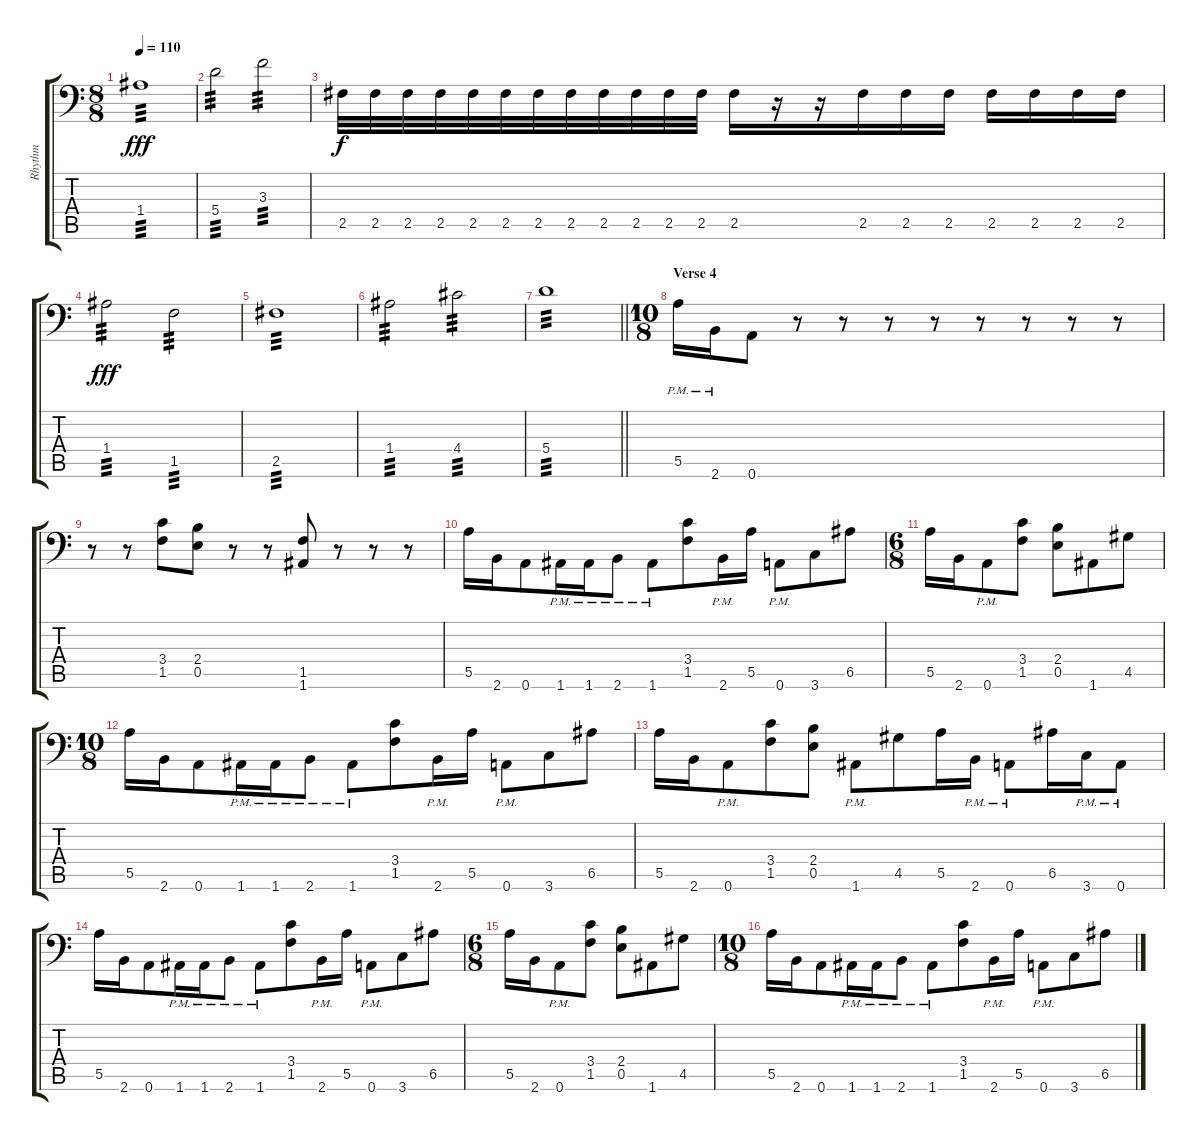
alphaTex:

\track ("Rhythm" "Rhythm") {instrument distortionguitar}
\staff {score tabs}
\tuning (B3 Gb3 D3 A2 E2 A1) {hide}
\ts (8 8)
\tempo 110
\clef f4
\ks c
1.4.1{tp 3 dy fff} |
5.4.2{tp 3} 3.3.2{tp 3} |
2.5.32{dy f} 2.5.32 2.5.32 2.5.32 2.5.32 2.5.32 2.5.32 2.5.32 2.5.32 2.5.32 2.5.32 2.5.32 2.5.16 r.16 r.16 2.5.16 2.5.16 2.5.16 2.5.16 2.5.16 2.5.16 2.5.16 |
1.4.2{tp 3 dy fff} 1.5.2{tp 3} |
2.5.1{tp 3} |
1.4.2{tp 3} 4.4.2{tp 3} |
\barLineRight lightlight
5.4.1{tp 3} |
\ts (10 8)
\section ("" "Verse 4")
5.5{pm}.16 2.6{pm}.16 0.6.8 r.8 r.8 r.8 r.8 r.8 r.8 r.8 r.8 |
r.8 r.8 (3.4 1.5).8 (2.4 0.5).8 r.8 r.8 (1.5 1.6).8 r.8 r.8 r.8 |
5.5.16 2.6.16 0.6.8 1.6{pm}.16 1.6{pm}.16 2.6{pm}.8 1.6{pm}.8 (3.4 1.5).8 2.6{pm}.16 5.5.16 0.6{pm}.8 3.6.8 6.5.8 |
\ts (6 8)
5.5.16 2.6.16 0.6{pm}.8 (3.4 1.5).8 (2.4 0.5).8 1.6.8 4.5.8 |
\ts (10 8)
5.5.16 2.6.16 0.6.8 1.6{pm}.16 1.6{pm}.16 2.6{pm}.8 1.6{pm}.8 (3.4 1.5).8 2.6{pm}.16 5.5.16 0.6{pm}.8 3.6.8 6.5.8 |
5.5.16 2.6.16 0.6{pm}.8 (3.4 1.5).8 (2.4 0.5).8 1.6{pm}.8 4.5.8 5.5.16 2.6{pm}.16 0.6{pm}.8 6.5.16 3.6{pm}.16 0.6{pm}.8 |
5.5.16 2.6.16 0.6.8 1.6{pm}.16 1.6{pm}.16 2.6{pm}.8 1.6{pm}.8 (3.4 1.5).8 2.6{pm}.16 5.5.16 0.6{pm}.8 3.6.8 6.5.8 |
\ts (6 8)
5.5.16 2.6.16 0.6{pm}.8 (3.4 1.5).8 (2.4 0.5).8 1.6.8 4.5.8 |
\ts (10 8)
5.5.16 2.6.16 0.6.8 1.6{pm}.16 1.6{pm}.16 2.6{pm}.8 1.6{pm}.8 (3.4 1.5).8 2.6{pm}.16 5.5.16 0.6{pm}.8 3.6.8 6.5.8
